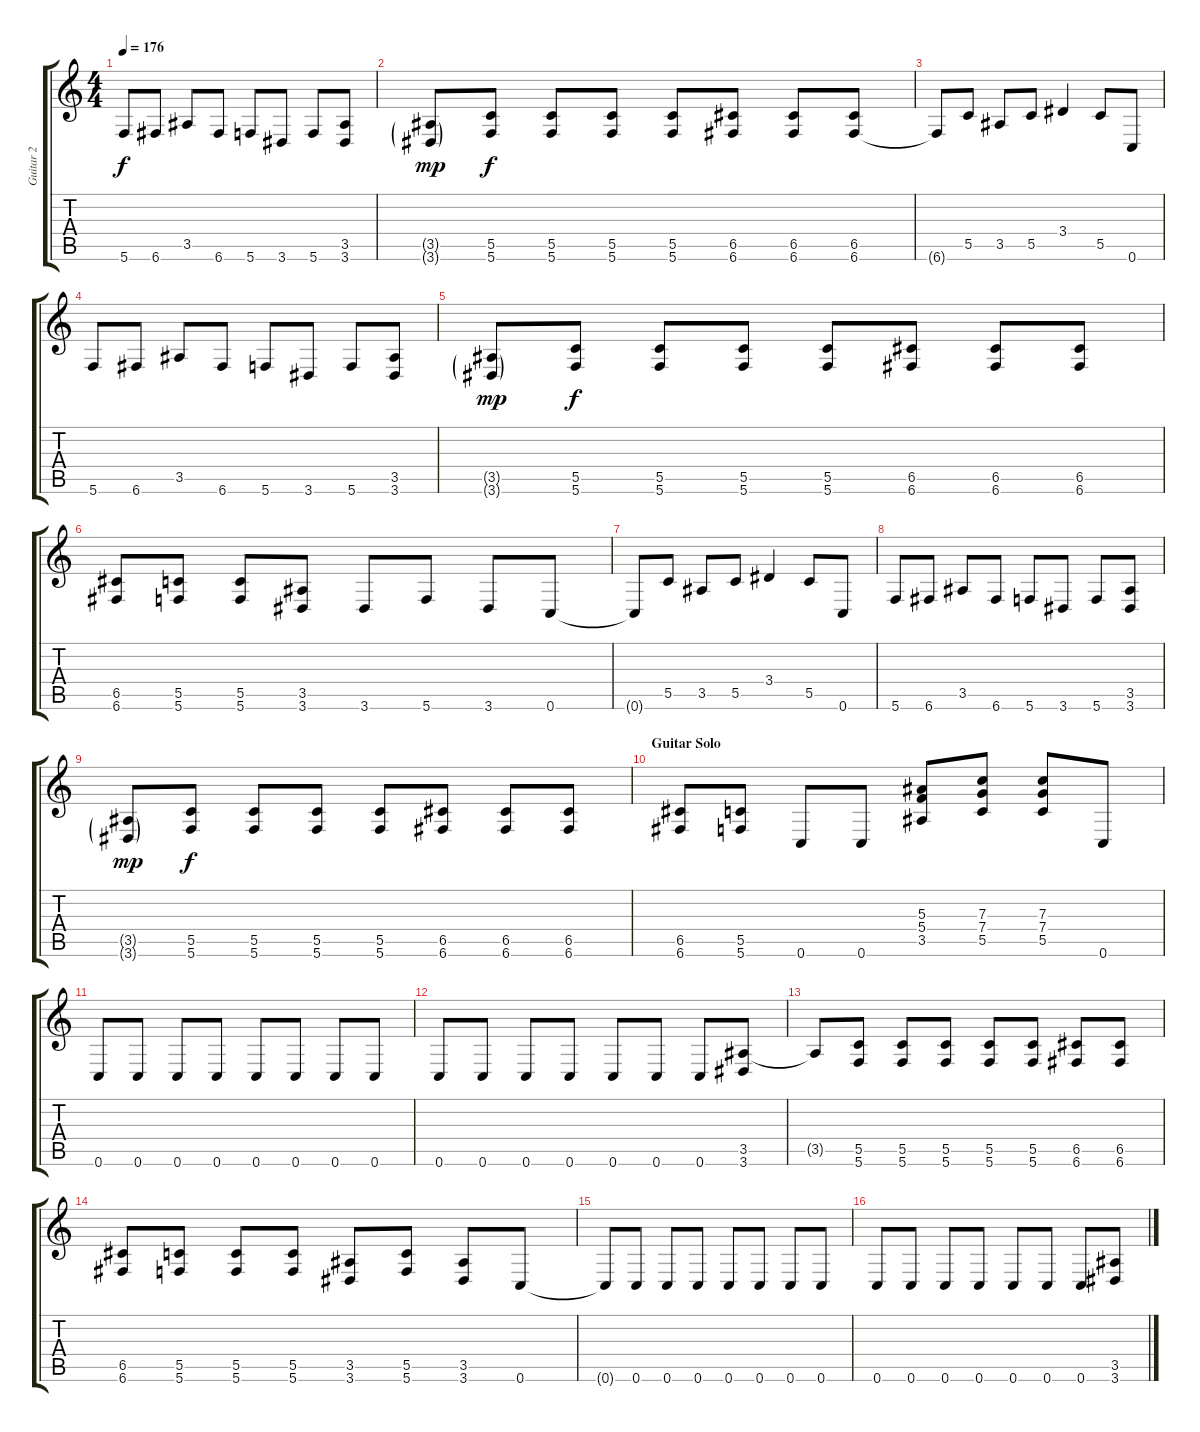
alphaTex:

\track ("Guitar 2" "Guitar 2") {instrument distortionguitar}
\staff {score tabs}
\tuning (D4 A3 F3 C3 G2 C2) {hide}
\ts (4 4)
\tempo 176
\clef g2
\ks c
5.6.8{dy f} 6.6.8 3.5.8 6.6.8 5.6.8 3.6.8 5.6.8 (3.5 3.6).8 |
(3.5{g} 3.6{g}).8{dy mp} (5.5 5.6).8{dy f} (5.5 5.6).8 (5.5 5.6).8 (5.5 5.6).8 (6.5 6.6).8 (6.5 6.6).8 (6.5 6.6).8 |
6.6{t}.8 5.5.8 3.5.8 5.5.8 3.4.4 5.5.8 0.6.8 |
5.6.8 6.6.8 3.5.8 6.6.8 5.6.8 3.6.8 5.6.8 (3.5 3.6).8 |
(3.5{g} 3.6{g}).8{dy mp} (5.5 5.6).8{dy f} (5.5 5.6).8 (5.5 5.6).8 (5.5 5.6).8 (6.5 6.6).8 (6.5 6.6).8 (6.5 6.6).8 |
(6.5 6.6).8 (5.5 5.6).8 (5.5 5.6).8 (3.5 3.6).8 3.6.8 5.6.8 3.6.8 0.6.8 |
0.6{t}.8 5.5.8 3.5.8 5.5.8 3.4.4 5.5.8 0.6.8 |
5.6.8 6.6.8 3.5.8 6.6.8 5.6.8 3.6.8 5.6.8 (3.5 3.6).8 |
(3.5{g} 3.6{g}).8{dy mp} (5.5 5.6).8{dy f} (5.5 5.6).8 (5.5 5.6).8 (5.5 5.6).8 (6.5 6.6).8 (6.5 6.6).8 (6.5 6.6).8 |
\section ("" "Guitar Solo")
(6.5 6.6).8 (5.5 5.6).8 0.6.8 0.6.8 (5.3 5.4 3.5).8 (7.3 7.4 5.5).8 (7.3 7.4 5.5).8 0.6.8 |
0.6.8{volume 12} 0.6.8 0.6.8 0.6.8 0.6.8 0.6.8 0.6.8 0.6.8 |
0.6.8 0.6.8 0.6.8 0.6.8 0.6.8 0.6.8 0.6.8 (3.5 3.6).8 |
3.5{t}.8 (5.5 5.6).8 (5.5 5.6).8 (5.5 5.6).8 (5.5 5.6).8 (5.5 5.6).8 (6.5 6.6).8 (6.5 6.6).8 |
(6.5 6.6).8 (5.5 5.6).8 (5.5 5.6).8 (5.5 5.6).8 (3.5 3.6).8 (5.5 5.6).8 (3.5 3.6).8 0.6.8 |
0.6{t}.8 0.6.8 0.6.8 0.6.8 0.6.8 0.6.8 0.6.8 0.6.8 |
0.6.8 0.6.8 0.6.8 0.6.8 0.6.8 0.6.8 0.6.8 (3.5 3.6).8
